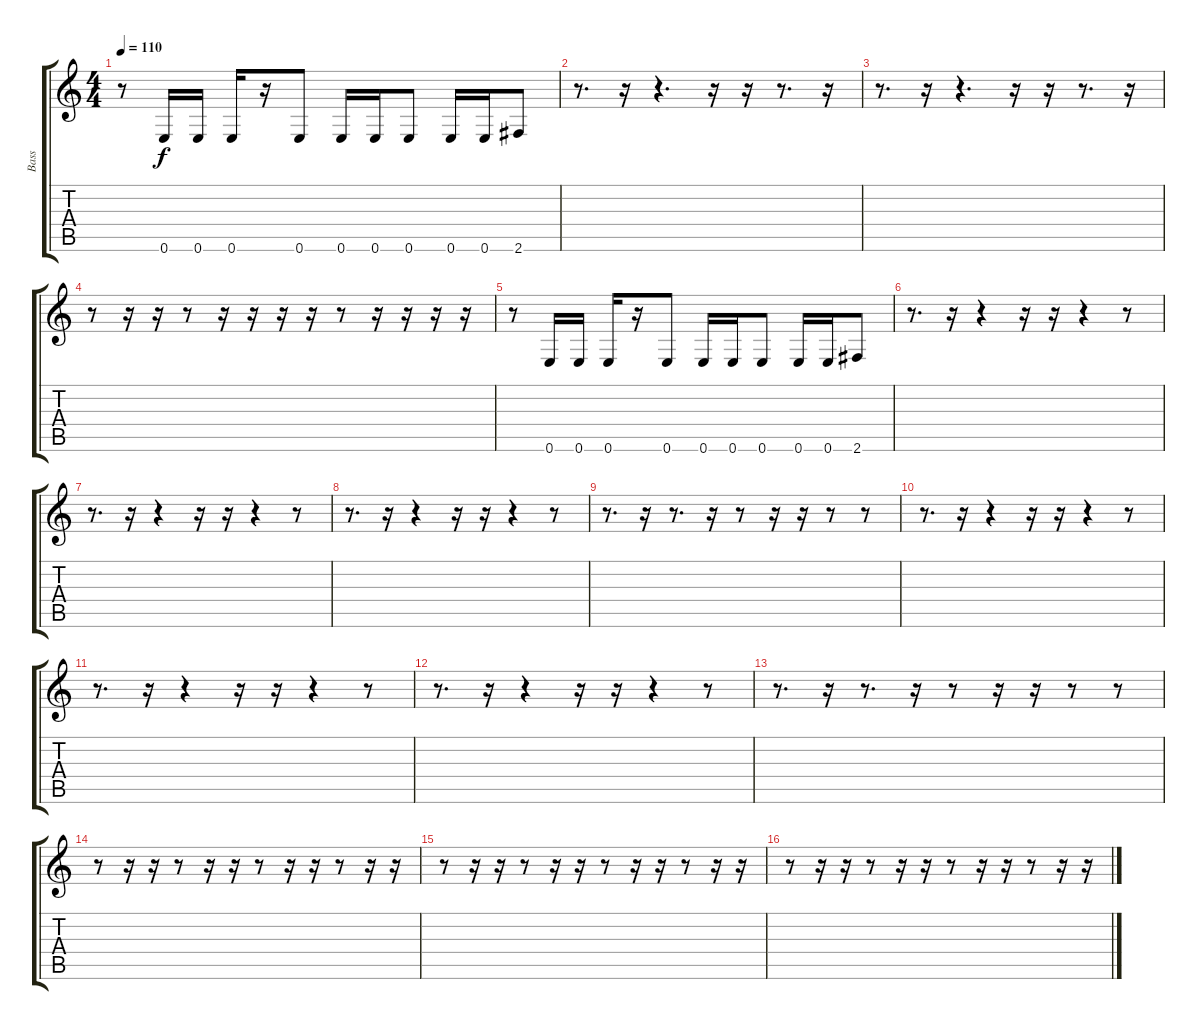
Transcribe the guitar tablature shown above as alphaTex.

\track ("Bass" "Bass") {instrument electricbassfinger}
\staff {score tabs}
\tuning (E4 B3 G3 D3 A2 E2) {hide}
\ts (4 4)
\tempo 110
\clef g2
\ks c
r.8{dy f} 0.6.16 0.6.16 0.6.16 r.16 0.6.8 0.6.16 0.6.16 0.6.8 0.6.16 0.6.16 2.6.8 |
r.8{d} r.16 r.4{d} r.16 r.16 r.8{d} r.16 |
r.8{d} r.16 r.4{d} r.16 r.16 r.8{d} r.16 |
r.8 r.16 r.16 r.8 r.16 r.16 r.16 r.16 r.8 r.16 r.16 r.16 r.16 |
r.8 0.6.16 0.6.16 0.6.16 r.16 0.6.8 0.6.16 0.6.16 0.6.8 0.6.16 0.6.16 2.6.8 |
r.8{d} r.16 r.4 r.16 r.16 r.4 r.8 |
r.8{d} r.16 r.4 r.16 r.16 r.4 r.8 |
r.8{d} r.16 r.4 r.16 r.16 r.4 r.8 |
r.8{d} r.16 r.8{d} r.16 r.8 r.16 r.16 r.8 r.8 |
r.8{d} r.16 r.4 r.16 r.16 r.4 r.8 |
r.8{d} r.16 r.4 r.16 r.16 r.4 r.8 |
r.8{d} r.16 r.4 r.16 r.16 r.4 r.8 |
r.8{d} r.16 r.8{d} r.16 r.8 r.16 r.16 r.8 r.8 |
r.8 r.16 r.16 r.8 r.16 r.16 r.8 r.16 r.16 r.8 r.16 r.16 |
r.8 r.16 r.16 r.8 r.16 r.16 r.8 r.16 r.16 r.8 r.16 r.16 |
r.8 r.16 r.16 r.8 r.16 r.16 r.8 r.16 r.16 r.8 r.16 r.16
